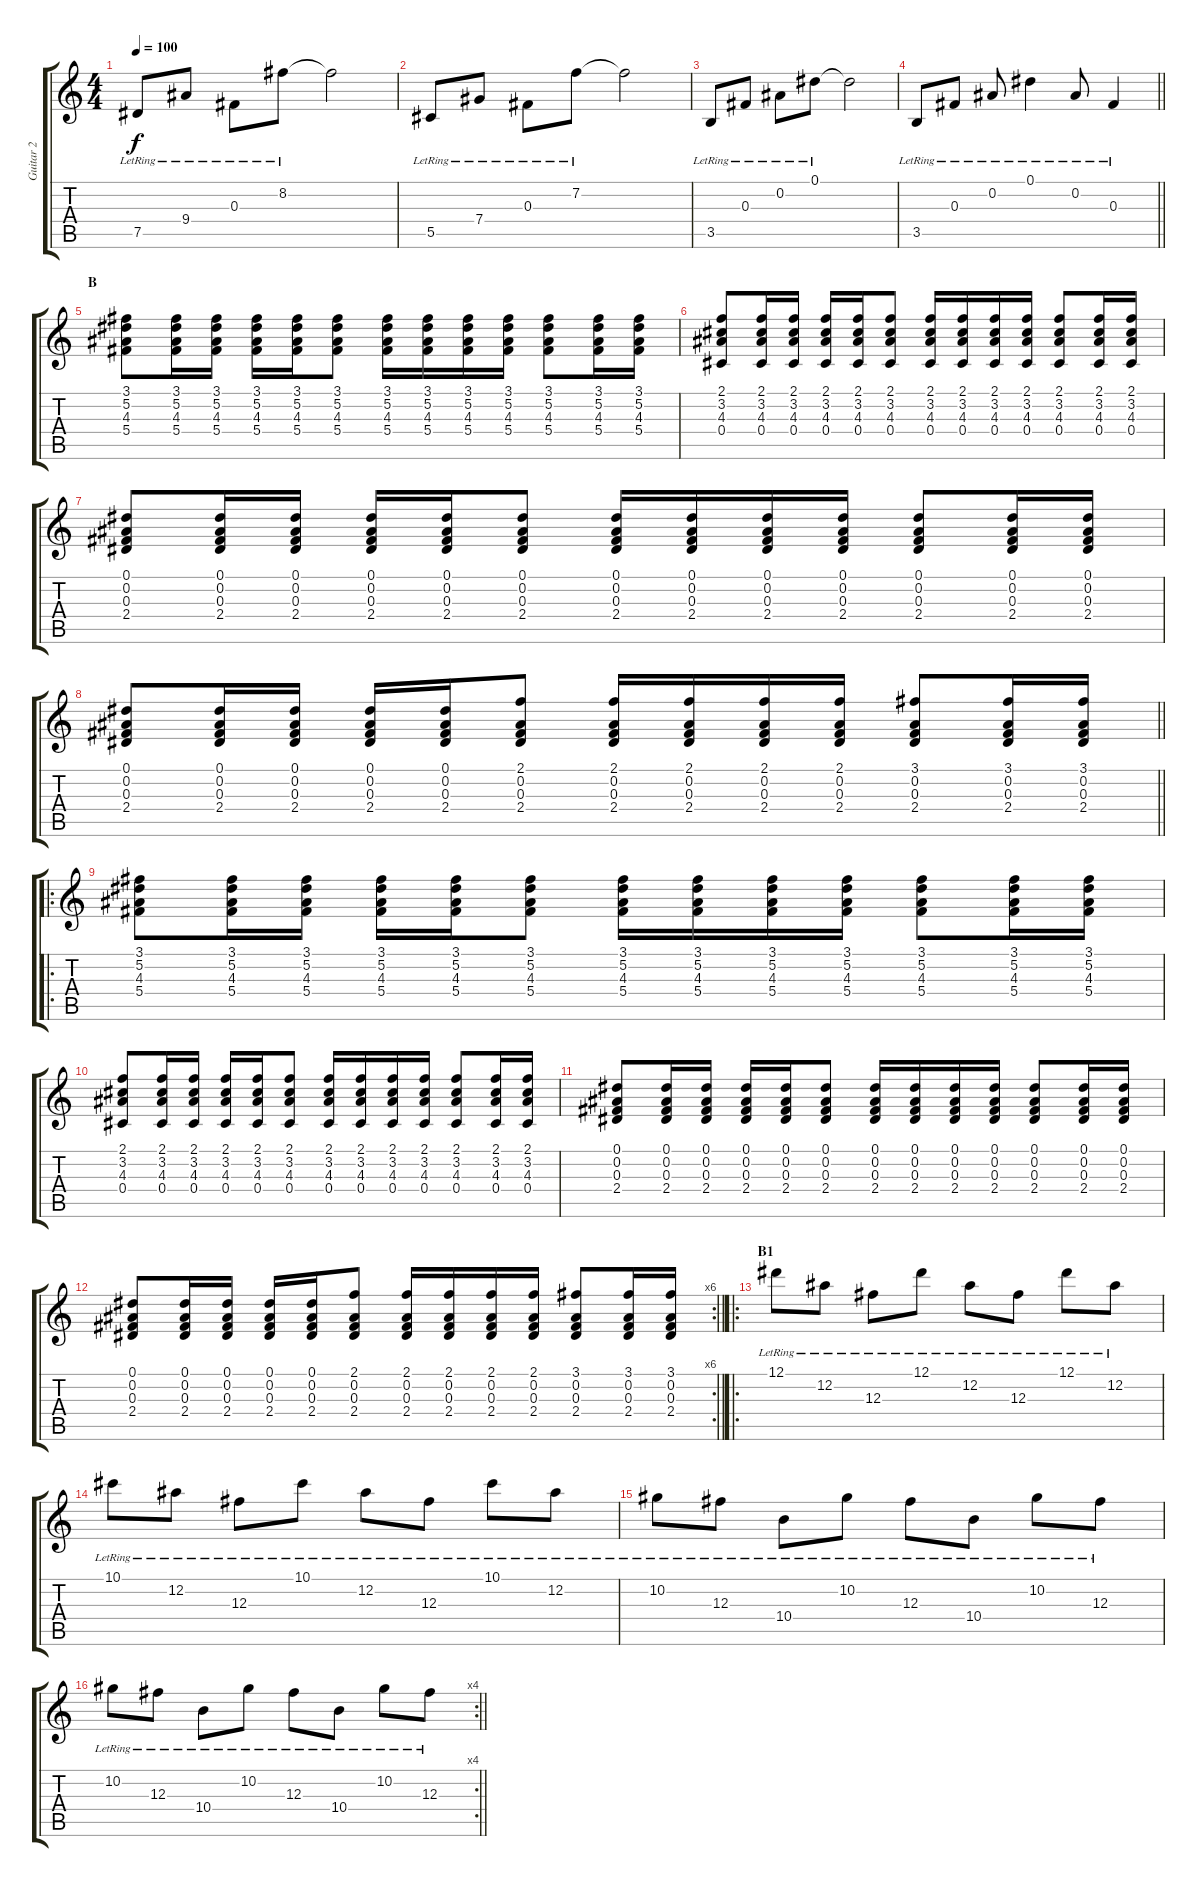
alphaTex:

\track ("Guitar 2" "Guitar 2") {instrument electricguitarjazz}
\staff {score tabs}
\tuning (Eb4 Bb3 Gb3 Db3 Ab2 Eb2) {hide}
\ts (4 4)
\tempo 100
\clef g2
\ks c
7.5{lr}.8{dy f} 9.4{lr}.8 0.3{lr}.8 8.2{lr}.8 8.2{t}.2 |
5.5{lr}.8 7.4{lr}.8 0.3{lr}.8 7.2{lr}.8 7.2{t}.2 |
3.5{lr}.8 0.3{lr}.8 0.2{lr}.8 0.1{lr}.8 0.1{t}.2 |
\barLineRight lightlight
3.5{lr}.8 0.3{lr}.8 0.2{lr}.8 0.1{lr}.4 0.2{lr}.8 0.3{lr}.4 |
\section ("" "B")
(3.1 5.2 4.3 5.4).8{volume 11} (3.1 5.2 4.3 5.4).16 (3.1 5.2 4.3 5.4).16 (3.1 5.2 4.3 5.4).16 (3.1 5.2 4.3 5.4).16 (3.1 5.2 4.3 5.4).8 (3.1 5.2 4.3 5.4).16 (3.1 5.2 4.3 5.4).16 (3.1 5.2 4.3 5.4).16 (3.1 5.2 4.3 5.4).16 (3.1 5.2 4.3 5.4).8 (3.1 5.2 4.3 5.4).16 (3.1 5.2 4.3 5.4).16 |
(2.1 3.2 4.3 0.4).8 (2.1 3.2 4.3 0.4).16 (2.1 3.2 4.3 0.4).16 (2.1 3.2 4.3 0.4).16 (2.1 3.2 4.3 0.4).16 (2.1 3.2 4.3 0.4).8 (2.1 3.2 4.3 0.4).16 (2.1 3.2 4.3 0.4).16 (2.1 3.2 4.3 0.4).16 (2.1 3.2 4.3 0.4).16 (2.1 3.2 4.3 0.4).8 (2.1 3.2 4.3 0.4).16 (2.1 3.2 4.3 0.4).16 |
(0.1 0.2 0.3 2.4).8 (0.1 0.2 0.3 2.4).16 (0.1 0.2 0.3 2.4).16 (0.1 0.2 0.3 2.4).16 (0.1 0.2 0.3 2.4).16 (0.1 0.2 0.3 2.4).8 (0.1 0.2 0.3 2.4).16 (0.1 0.2 0.3 2.4).16 (0.1 0.2 0.3 2.4).16 (0.1 0.2 0.3 2.4).16 (0.1 0.2 0.3 2.4).8 (0.1 0.2 0.3 2.4).16 (0.1 0.2 0.3 2.4).16 |
\barLineRight lightlight
(0.1 0.2 0.3 2.4).8 (0.1 0.2 0.3 2.4).16 (0.1 0.2 0.3 2.4).16 (0.1 0.2 0.3 2.4).16 (0.1 0.2 0.3 2.4).16 (2.1 0.2 0.3 2.4).8 (2.1 0.2 0.3 2.4).16 (2.1 0.2 0.3 2.4).16 (2.1 0.2 0.3 2.4).16 (2.1 0.2 0.3 2.4).16 (3.1 0.2 0.3 2.4).8 (3.1 0.2 0.3 2.4).16 (3.1 0.2 0.3 2.4).16 |
\ro
(3.1 5.2 4.3 5.4).8 (3.1 5.2 4.3 5.4).16 (3.1 5.2 4.3 5.4).16 (3.1 5.2 4.3 5.4).16 (3.1 5.2 4.3 5.4).16 (3.1 5.2 4.3 5.4).8 (3.1 5.2 4.3 5.4).16 (3.1 5.2 4.3 5.4).16 (3.1 5.2 4.3 5.4).16 (3.1 5.2 4.3 5.4).16 (3.1 5.2 4.3 5.4).8 (3.1 5.2 4.3 5.4).16 (3.1 5.2 4.3 5.4).16 |
(2.1 3.2 4.3 0.4).8 (2.1 3.2 4.3 0.4).16 (2.1 3.2 4.3 0.4).16 (2.1 3.2 4.3 0.4).16 (2.1 3.2 4.3 0.4).16 (2.1 3.2 4.3 0.4).8 (2.1 3.2 4.3 0.4).16 (2.1 3.2 4.3 0.4).16 (2.1 3.2 4.3 0.4).16 (2.1 3.2 4.3 0.4).16 (2.1 3.2 4.3 0.4).8 (2.1 3.2 4.3 0.4).16 (2.1 3.2 4.3 0.4).16 |
(0.1 0.2 0.3 2.4).8 (0.1 0.2 0.3 2.4).16 (0.1 0.2 0.3 2.4).16 (0.1 0.2 0.3 2.4).16 (0.1 0.2 0.3 2.4).16 (0.1 0.2 0.3 2.4).8 (0.1 0.2 0.3 2.4).16 (0.1 0.2 0.3 2.4).16 (0.1 0.2 0.3 2.4).16 (0.1 0.2 0.3 2.4).16 (0.1 0.2 0.3 2.4).8 (0.1 0.2 0.3 2.4).16 (0.1 0.2 0.3 2.4).16 |
\rc 6
\barLineRight lightlight
(0.1 0.2 0.3 2.4).8 (0.1 0.2 0.3 2.4).16 (0.1 0.2 0.3 2.4).16 (0.1 0.2 0.3 2.4).16 (0.1 0.2 0.3 2.4).16 (2.1 0.2 0.3 2.4).8 (2.1 0.2 0.3 2.4).16 (2.1 0.2 0.3 2.4).16 (2.1 0.2 0.3 2.4).16 (2.1 0.2 0.3 2.4).16 (3.1 0.2 0.3 2.4).8 (3.1 0.2 0.3 2.4).16 (3.1 0.2 0.3 2.4).16 |
\ro
\section ("" "B1")
12.1{lr}.8{volume 16} 12.2{lr}.8 12.3{lr}.8 12.1{lr}.8 12.2{lr}.8 12.3{lr}.8 12.1{lr}.8 12.2{lr}.8 |
10.1{lr}.8 12.2{lr}.8 12.3{lr}.8 10.1{lr}.8 12.2{lr}.8 12.3{lr}.8 10.1{lr}.8 12.2{lr}.8 |
10.2{lr}.8 12.3{lr}.8 10.4{lr}.8 10.2{lr}.8 12.3{lr}.8 10.4{lr}.8 10.2{lr}.8 12.3{lr}.8 |
\rc 4
\barLineRight lightlight
10.2{lr}.8 12.3{lr}.8 10.4{lr}.8 10.2{lr}.8 12.3{lr}.8 10.4{lr}.8 10.2{lr}.8 12.3{lr}.8
